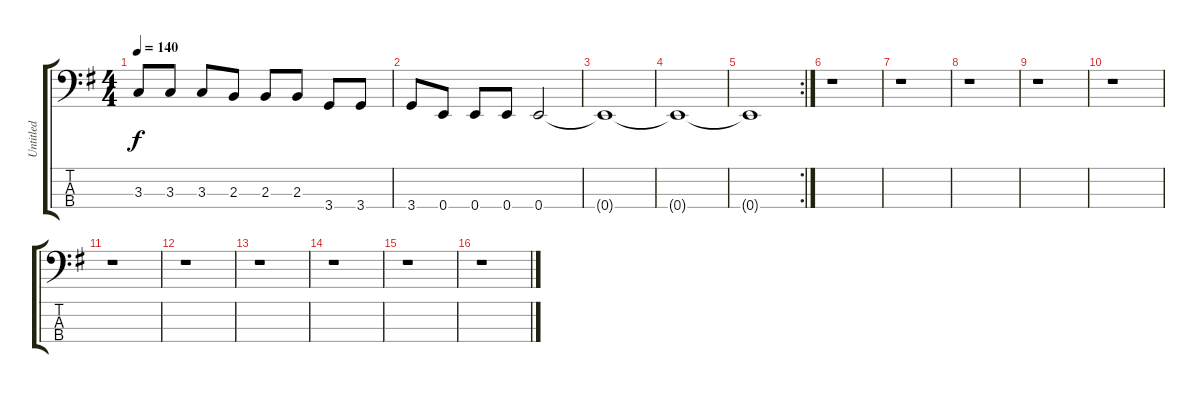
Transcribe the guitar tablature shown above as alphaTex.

\track ("Untitled" "Untitled") {instrument electricbassfinger}
\staff {score tabs}
\tuning (G2 D2 A1 E1) {hide}
\ts (4 4)
\tempo 140
\clef f4
\ks g
3.3.8{dy f} 3.3.8 3.3.8 2.3.8 2.3.8 2.3.8 3.4.8 3.4.8 |
3.4.8 0.4.8 0.4.8 0.4.8 0.4.2 |
0.4{t}.1 |
0.4{t}.1 |
\rc 2
0.4{t}.1 |
r.1 |
r.1 |
r.1 |
r.1 |
r.1 |
r.1 |
r.1 |
r.1 |
r.1 |
r.1 |
r.1
